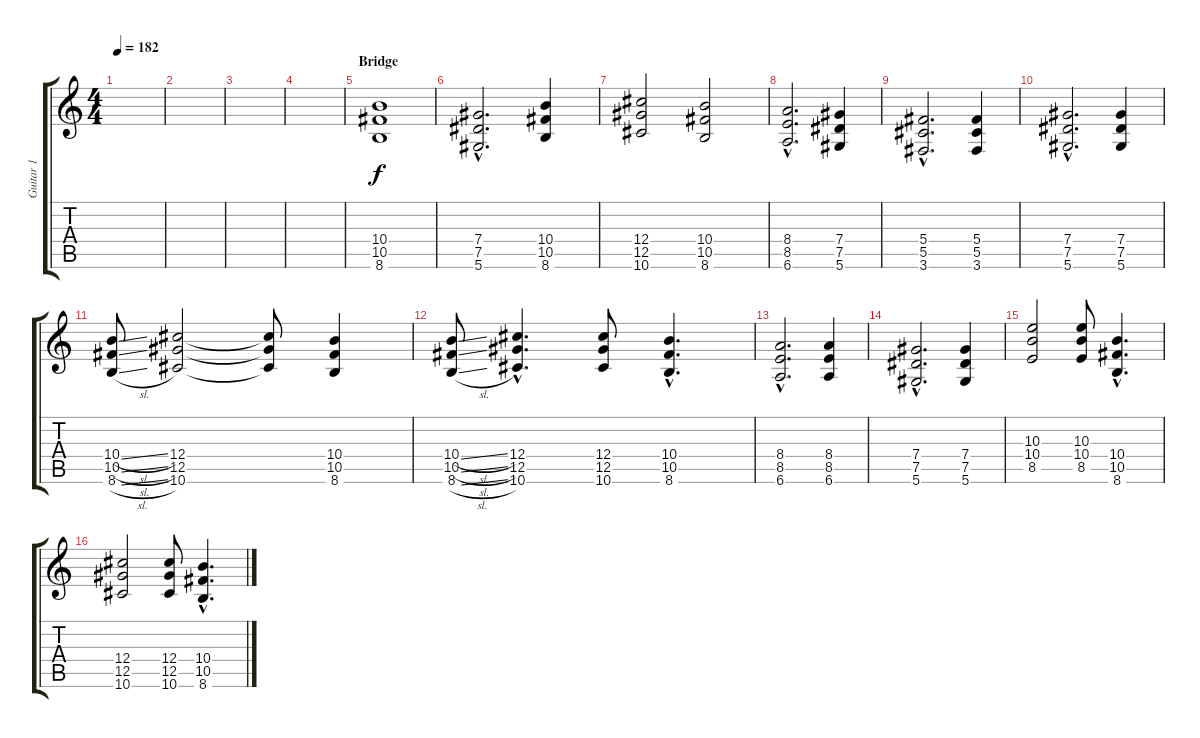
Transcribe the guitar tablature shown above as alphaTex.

\track ("Guitar 1" "Guitar 1") {instrument distortionguitar}
\staff {score tabs}
\tuning (Eb4 Bb3 Gb3 Db3 Ab2 Eb2) {hide}
\ts (4 4)
\tempo 182
\clef g2
\ks c
|
|
|
|
\section ("" "Bridge")
(10.4 10.5 8.6).1 |
(7.4{hac} 7.5{hac} 5.6{hac}).2{d} (10.4 10.5 8.6).4 |
(12.4 12.5 10.6).2 (10.4 10.5 8.6).2 |
(8.4{hac} 8.5{hac} 6.6{hac}).2{d} (7.4 7.5 5.6).4 |
(5.4{hac} 5.5{hac} 3.6{hac}).2{d} (5.4 5.5 3.6).4 |
(7.4{hac} 7.5{hac} 5.6{hac}).2{d} (7.4 7.5 5.6).4 |
(10.4{sl} 10.5{sl} 8.6{sl}).8 (12.4 12.5 10.6).2 (12.4{t} 12.5{t} 10.6{t}).8 (10.4 10.5 8.6).4 |
(10.4{sl} 10.5{sl} 8.6{sl}).8 (12.4{hac} 12.5{hac} 10.6{hac}).4{d} (12.4 12.5 10.6).8 (10.4{hac} 10.5{hac} 8.6{hac}).4{d} |
(8.4{hac} 8.5{hac} 6.6{hac}).2{d} (8.4 8.5 6.6).4 |
(7.4{hac} 7.5{hac} 5.6{hac}).2{d} (7.4 7.5 5.6).4 |
(10.3 10.4 8.5).2 (10.3 10.4 8.5).8 (10.4{hac} 10.5{hac} 8.6{hac}).4{d} |
(12.4 12.5 10.6).2 (12.4 12.5 10.6).8 (10.4{hac} 10.5{hac} 8.6{hac}).4{d}
